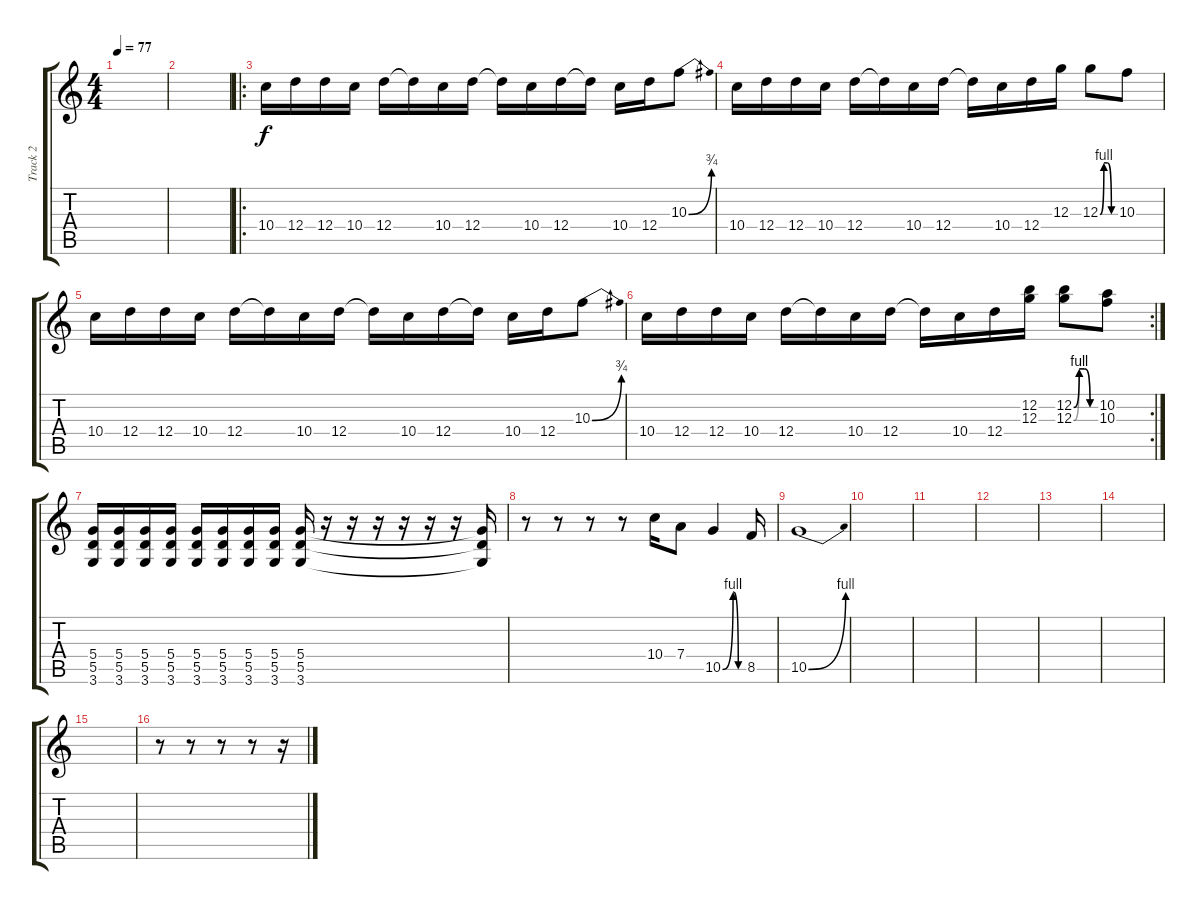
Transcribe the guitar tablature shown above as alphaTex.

\track ("Track 2" "Track 2") {instrument distortionguitar}
\staff {score tabs}
\tuning (E4 B3 G3 D3 A2 E2) {hide}
\ts (4 4)
\tempo 77
\clef g2
\ks c
|
|
\ro
10.4.16 12.4.16 12.4.16 10.4.16 12.4.16 12.4{t}.16 10.4.16 12.4.16 12.4{t}.16 10.4.16 12.4.16 12.4{t}.16 10.4.16 12.4.16 10.3{be (bend 0 0 60 3)}.8 |
10.4.16 12.4.16 12.4.16 10.4.16 12.4.16 12.4{t}.16 10.4.16 12.4.16 12.4{t}.16 10.4.16 12.4.16 12.3.16 12.3{be (custom 0 0 15 4 30 4 45 0 60 0)}.8 10.3.8 |
10.4.16 12.4.16 12.4.16 10.4.16 12.4.16 12.4{t}.16 10.4.16 12.4.16 12.4{t}.16 10.4.16 12.4.16 12.4{t}.16 10.4.16 12.4.16 10.3{be (bend 0 0 60 3)}.8 |
\rc 2
10.4.16 12.4.16 12.4.16 10.4.16 12.4.16 12.4{t}.16 10.4.16 12.4.16 12.4{t}.16 10.4.16 12.4.16 (12.2 12.3).16 (12.2{be (custom 0 0 15 4 30 4 45 0 60 0)} 12.3{be (custom 0 0 15 4 30 4 45 0 60 0)}).8 (10.2 10.3).8 |
(5.4 5.5 3.6).16 (5.4 5.5 3.6).16 (5.4 5.5 3.6).16 (5.4 5.5 3.6).16 (5.4 5.5 3.6).16 (5.4 5.5 3.6).16 (5.4 5.5 3.6).16 (5.4 5.5 3.6).16 (5.4 5.5 3.6).16 r.16 r.16 r.16 r.16 r.16 r.16 (5.4{t} 5.5{t} 3.6{t}).16 |
r.8 r.8 r.8 r.8 10.4.16 7.4.8 10.5{be (custom 0 0 30 4 45 0 60 0)}.4 8.5.16 |
10.5{be (bend 0 0 60 4)}.1 |
|
|
|
|
|
|
r.8 r.8 r.8 r.8 r.16
